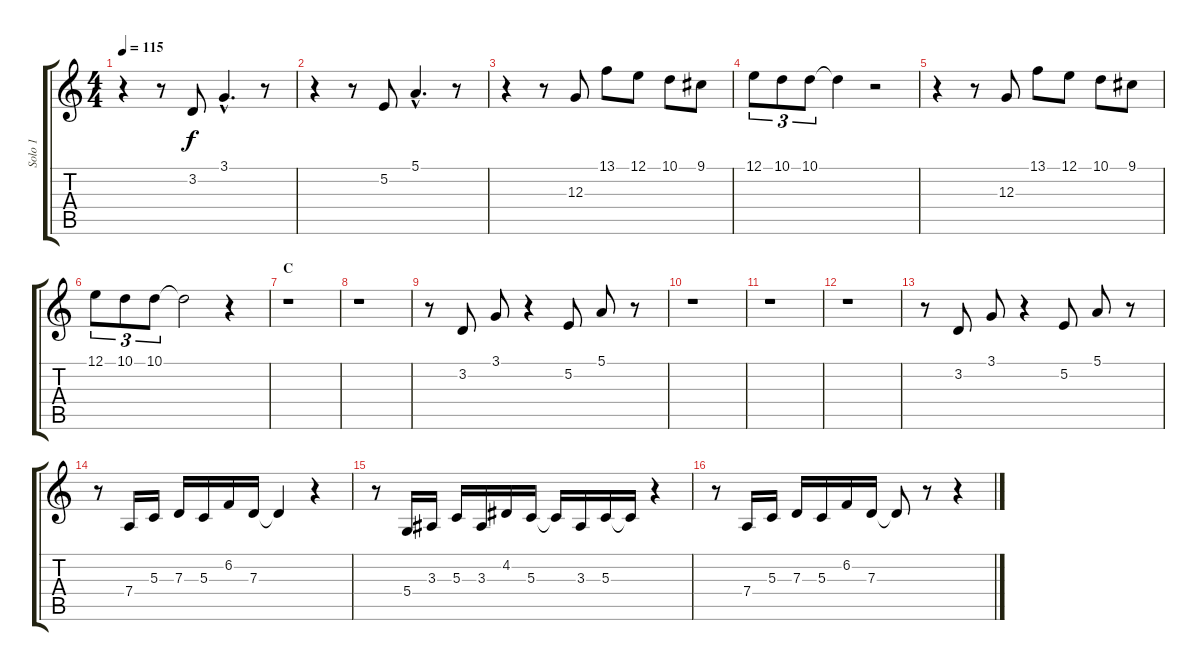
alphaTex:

\track ("Solo 1" "Solo 1") {instrument trombone}
\staff {score tabs}
\tuning (E4 B3 G3 D3 A2 E2) {hide}
\ts (4 4)
\tempo 115
\clef g2
\ks c
r.4{dy f} r.8 3.2.8 3.1{hac}.4{d} r.8 |
r.4 r.8 5.2.8 5.1{hac}.4{d} r.8 |
r.4 r.8 12.3.8 13.1.8 12.1.8 10.1.8 9.1.8 |
12.1.8{tu (3 2)} 10.1.8{tu (3 2)} 10.1.8{tu (3 2)} 10.1{t}.4 r.2 |
r.4 r.8 12.3.8 13.1.8 12.1.8 10.1.8 9.1.8 |
12.1.8{tu (3 2)} 10.1.8{tu (3 2)} 10.1.8{tu (3 2)} 10.1{t}.2 r.4 |
\section ("" "C")
r.1 |
r.1 |
r.8 3.2.8 3.1.8 r.4 5.2.8 5.1.8 r.8 |
r.1 |
r.1 |
r.1 |
r.8 3.2.8 3.1.8 r.4 5.2.8 5.1.8 r.8 |
r.8{volume 16 instrument trombone} 7.4.16 5.3.16 7.3.16 5.3.16 6.2.16 7.3.16 7.3{t}.4 r.4 |
r.8 5.4.16 3.3.16 5.3.16 3.3.16 4.2.16 5.3.16 5.3{t}.16 3.3.16 5.3.16 5.3{t}.16 r.4 |
r.8 7.4.16 5.3.16 7.3.16 5.3.16 6.2.16 7.3.16 7.3{t}.8 r.8 r.4
